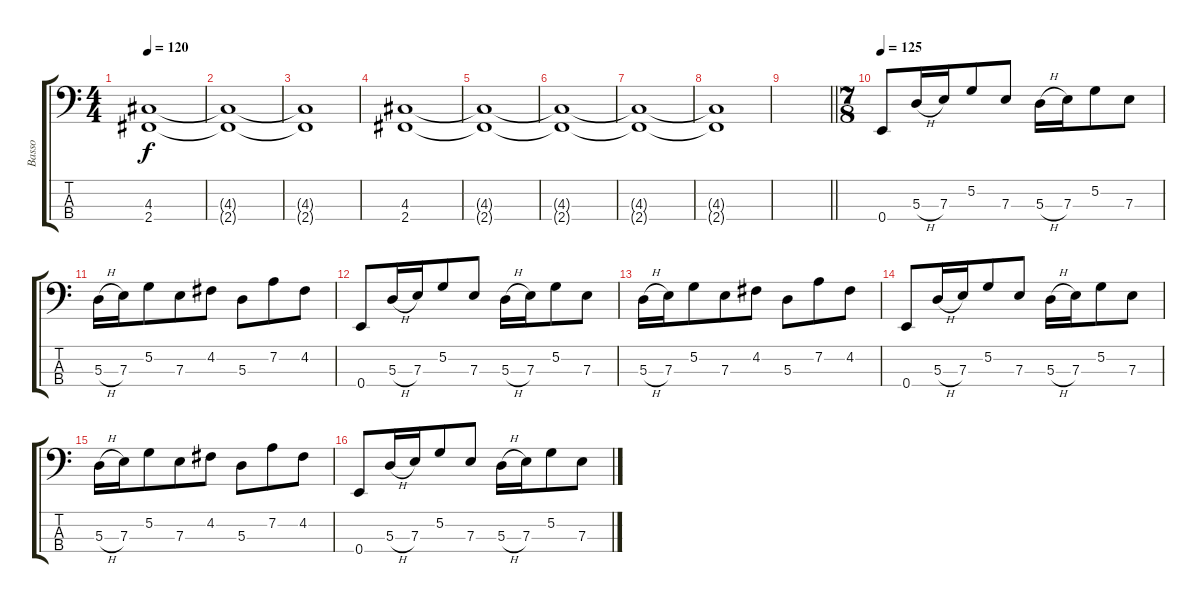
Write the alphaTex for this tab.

\track ("Basso" "Basso") {instrument electricbassfinger}
\staff {score tabs}
\tuning (G2 D2 A1 E1) {hide}
\ts (4 4)
\tempo 120
\clef f4
\ks c
(4.3{t} 2.4{t}).1{dy f} |
(4.3{t} 2.4{t}).1 |
(4.3{t} 2.4{t}).1 |
(4.3 2.4).1 |
(4.3{t} 2.4{t}).1 |
(4.3{t} 2.4{t}).1 |
(4.3{t} 2.4{t}).1 |
(4.3{t} 2.4{t}).1 |
\barLineRight lightlight
|
\ts (7 8)
\section ("" "")
\tempo 125
0.4.8{volume 15 balance 8 instrument electricbassfinger} 5.3{h}.16 7.3.16 5.2.8 7.3.8 5.3{h}.16 7.3.16 5.2.8 7.3.8 |
5.3{h}.16 7.3.16 5.2.8 7.3.8 4.2.8 5.3.8 7.2.8 4.2.8 |
0.4.8 5.3{h}.16 7.3.16 5.2.8 7.3.8 5.3{h}.16 7.3.16 5.2.8 7.3.8 |
5.3{h}.16 7.3.16 5.2.8 7.3.8 4.2.8 5.3.8 7.2.8 4.2.8 |
0.4.8 5.3{h}.16 7.3.16 5.2.8 7.3.8 5.3{h}.16 7.3.16 5.2.8 7.3.8 |
5.3{h}.16 7.3.16 5.2.8 7.3.8 4.2.8 5.3.8 7.2.8 4.2.8 |
0.4.8 5.3{h}.16 7.3.16 5.2.8 7.3.8 5.3{h}.16 7.3.16 5.2.8 7.3.8
